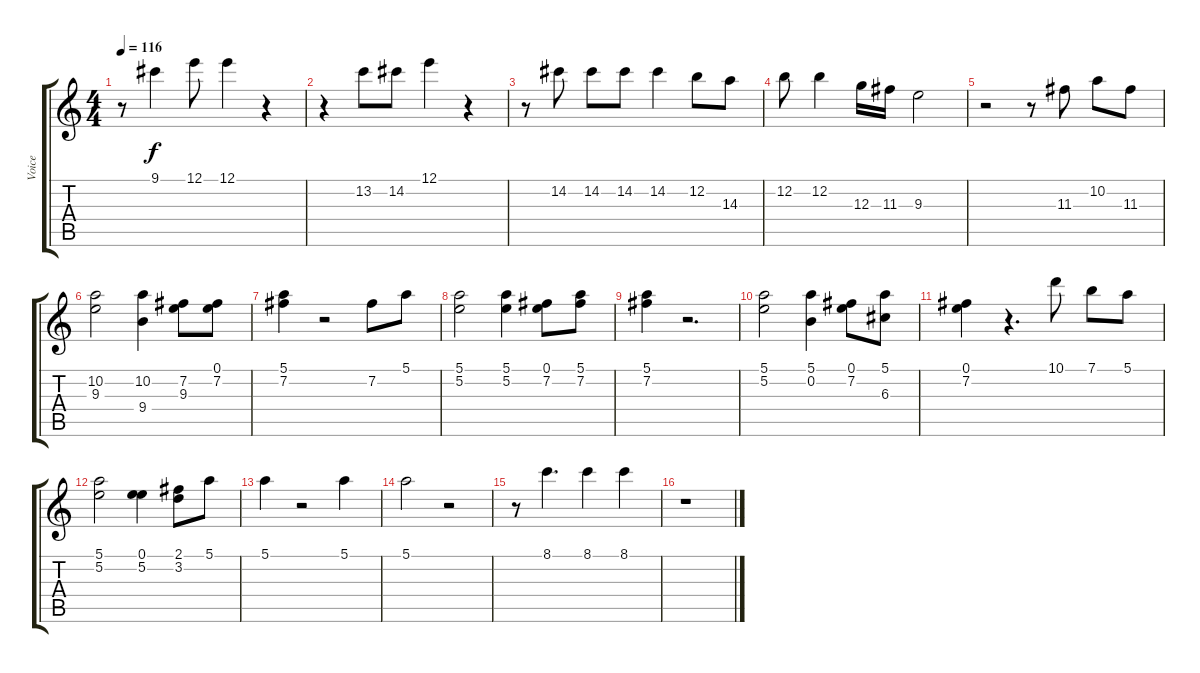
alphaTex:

\track ("Voice" "Voice") {instrument distortionguitar}
\staff {score tabs}
\tuning (E4 B3 G3 D3 A2 E2) {hide}
\ts (4 4)
\tempo 116
\clef g2
\ks c
r.8{dy f} 9.1.4 12.1.8 12.1.4 r.4 |
r.4 13.2.8 14.2.8 12.1.4 r.4 |
r.8 14.2.8 14.2.8 14.2.8 14.2.4 12.2.8 14.3.8 |
12.2.8 12.2.4 12.3.16 11.3.16 9.3.2 |
r.2 r.8 11.3.8 10.2.8 11.3.8 |
(10.2 9.3).2 (10.2 9.4).4 (7.2 9.3).8 (0.1 7.2).8 |
(5.1 7.2).4 r.2 7.2.8 5.1.8 |
(5.1 5.2).2 (5.1 5.2).4 (0.1 7.2).8 (5.1 7.2).8 |
(5.1 7.2).4 r.2{d} |
(5.1 5.2).2 (5.1 0.2).4 (0.1 7.2).8 (5.1 6.3).8 |
(0.1 7.2).4 r.4{d} 10.1.8 7.1.8 5.1.8 |
(5.1 5.2).2 (0.1 5.2).4 (2.1 3.2).8 5.1.8 |
5.1.4 r.2 5.1.4 |
5.1.2 r.2 |
r.8 8.1.4{d} 8.1.4 8.1.4 |
r.1
